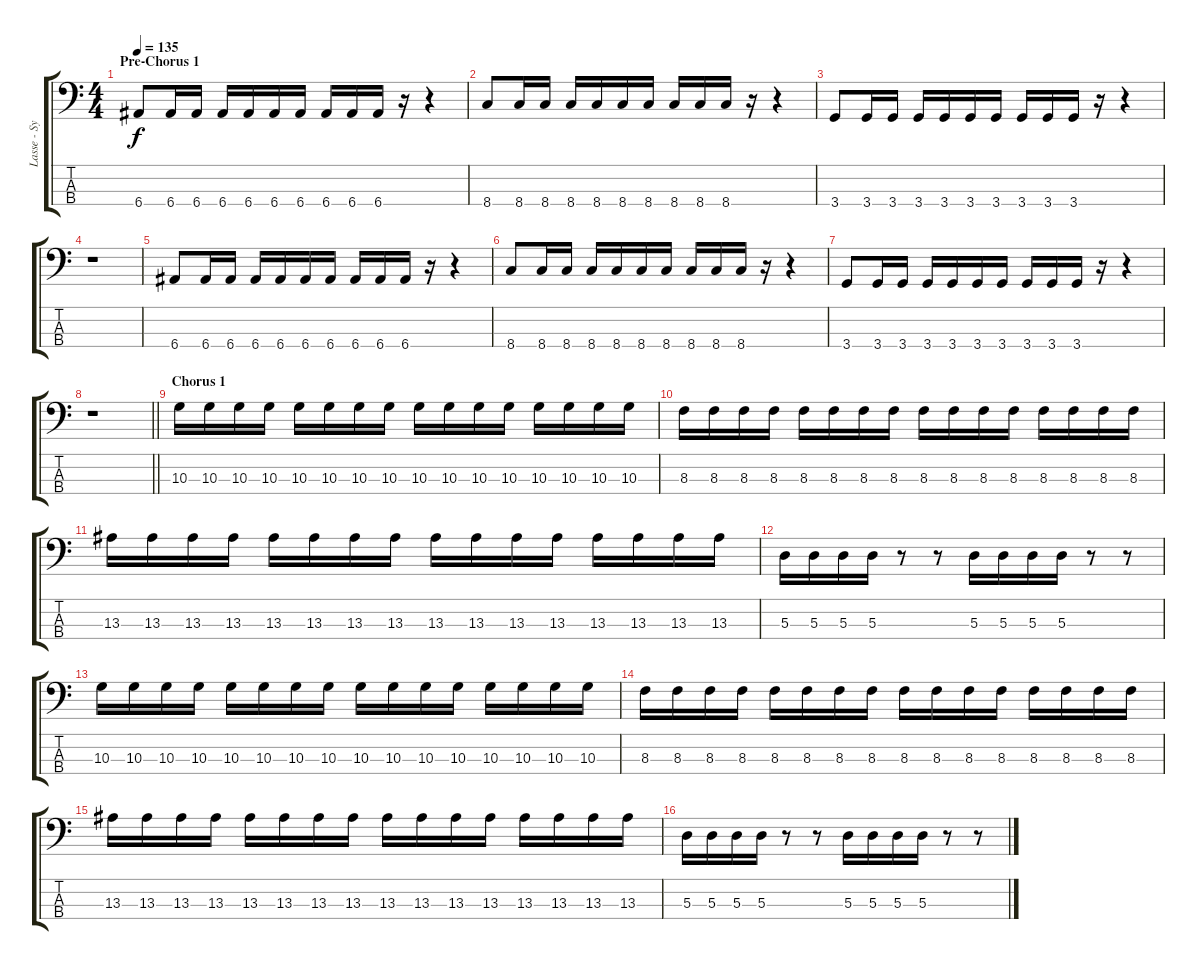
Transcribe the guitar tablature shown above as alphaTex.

\track ("Lasse - Synth Bass" "Lasse - Sy") {instrument synthbass1}
\staff {score tabs}
\tuning (G2 D2 A1 E1) {hide}
\ts (4 4)
\section ("" "Pre-Chorus 1")
\tempo 135
\clef f4
\ks c
6.4.8{dy f} 6.4.16 6.4.16 6.4.16 6.4.16 6.4.16 6.4.16 6.4.16 6.4.16 6.4.16 r.16 r.4 |
8.4.8 8.4.16 8.4.16 8.4.16 8.4.16 8.4.16 8.4.16 8.4.16 8.4.16 8.4.16 r.16 r.4 |
3.4.8 3.4.16 3.4.16 3.4.16 3.4.16 3.4.16 3.4.16 3.4.16 3.4.16 3.4.16 r.16 r.4 |
r.1 |
6.4.8 6.4.16 6.4.16 6.4.16 6.4.16 6.4.16 6.4.16 6.4.16 6.4.16 6.4.16 r.16 r.4 |
8.4.8 8.4.16 8.4.16 8.4.16 8.4.16 8.4.16 8.4.16 8.4.16 8.4.16 8.4.16 r.16 r.4 |
3.4.8 3.4.16 3.4.16 3.4.16 3.4.16 3.4.16 3.4.16 3.4.16 3.4.16 3.4.16 r.16 r.4 |
\barLineRight lightlight
r.1 |
\section ("" "Chorus 1")
10.3.16 10.3.16 10.3.16 10.3.16 10.3.16 10.3.16 10.3.16 10.3.16 10.3.16 10.3.16 10.3.16 10.3.16 10.3.16 10.3.16 10.3.16 10.3.16 |
8.3.16 8.3.16 8.3.16 8.3.16 8.3.16 8.3.16 8.3.16 8.3.16 8.3.16 8.3.16 8.3.16 8.3.16 8.3.16 8.3.16 8.3.16 8.3.16 |
13.3.16 13.3.16 13.3.16 13.3.16 13.3.16 13.3.16 13.3.16 13.3.16 13.3.16 13.3.16 13.3.16 13.3.16 13.3.16 13.3.16 13.3.16 13.3.16 |
5.3.16 5.3.16 5.3.16 5.3.16 r.8 r.8 5.3.16 5.3.16 5.3.16 5.3.16 r.8 r.8 |
10.3.16 10.3.16 10.3.16 10.3.16 10.3.16 10.3.16 10.3.16 10.3.16 10.3.16 10.3.16 10.3.16 10.3.16 10.3.16 10.3.16 10.3.16 10.3.16 |
8.3.16 8.3.16 8.3.16 8.3.16 8.3.16 8.3.16 8.3.16 8.3.16 8.3.16 8.3.16 8.3.16 8.3.16 8.3.16 8.3.16 8.3.16 8.3.16 |
13.3.16 13.3.16 13.3.16 13.3.16 13.3.16 13.3.16 13.3.16 13.3.16 13.3.16 13.3.16 13.3.16 13.3.16 13.3.16 13.3.16 13.3.16 13.3.16 |
5.3.16 5.3.16 5.3.16 5.3.16 r.8 r.8 5.3.16 5.3.16 5.3.16 5.3.16 r.8 r.8
